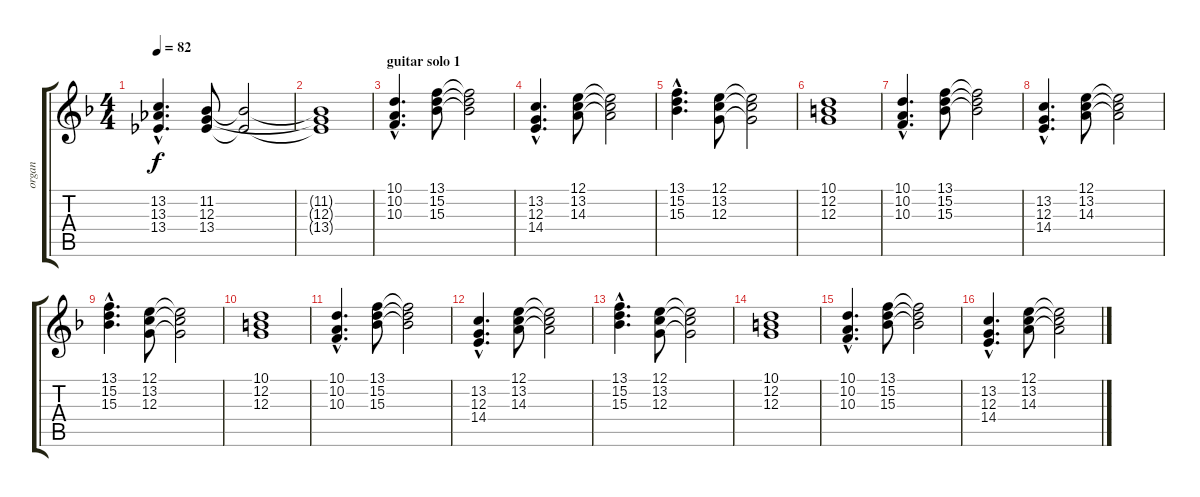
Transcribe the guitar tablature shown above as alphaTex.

\track ("organ" "organ") {instrument drawbarorgan}
\staff {score tabs}
\tuning (E4 B3 G3 D3 A2 E2) {hide}
\ts (4 4)
\tempo 82
\clef g2
\ks f
(13.2{hac} 13.3{hac} 13.4{hac}).4{d dy f} (11.2 12.3 13.4).8 (11.2{t} 13.4{t}).2 |
(11.2{t} 12.3{t} 13.4{t}).1 |
\section ("" "guitar solo 1")
(10.1{hac} 10.2{hac} 10.3{hac}).4{d} (13.1 15.2 15.3).8 (13.1{t} 15.2{t} 15.3{t}).2 |
(13.2{hac} 12.3{hac} 14.4{hac}).4{d} (12.1 13.2 14.3).8 (12.1{t} 13.2{t} 14.3{t}).2 |
(13.1{hac} 15.2{hac} 15.3{hac}).4{d} (12.1 13.2 12.3).8 (12.1{t} 13.2{t} 12.3{t}).2 |
(10.1 12.2 12.3).1 |
(10.1{hac} 10.2{hac} 10.3{hac}).4{d} (13.1 15.2 15.3).8 (13.1{t} 15.2{t} 15.3{t}).2 |
(13.2{hac} 12.3{hac} 14.4{hac}).4{d} (12.1 13.2 14.3).8 (12.1{t} 13.2{t} 14.3{t}).2 |
(13.1{hac} 15.2{hac} 15.3{hac}).4{d} (12.1 13.2 12.3).8 (12.1{t} 13.2{t} 12.3{t}).2 |
(10.1 12.2 12.3).1 |
(10.1{hac} 10.2{hac} 10.3{hac}).4{d} (13.1 15.2 15.3).8 (13.1{t} 15.2{t} 15.3{t}).2 |
(13.2{hac} 12.3{hac} 14.4{hac}).4{d} (12.1 13.2 14.3).8 (12.1{t} 13.2{t} 14.3{t}).2 |
(13.1{hac} 15.2{hac} 15.3{hac}).4{d} (12.1 13.2 12.3).8 (12.1{t} 13.2{t} 12.3{t}).2 |
(10.1 12.2 12.3).1 |
(10.1{hac} 10.2{hac} 10.3{hac}).4{d} (13.1 15.2 15.3).8 (13.1{t} 15.2{t} 15.3{t}).2 |
(13.2{hac} 12.3{hac} 14.4{hac}).4{d} (12.1 13.2 14.3).8 (12.1{t} 13.2{t} 14.3{t}).2
